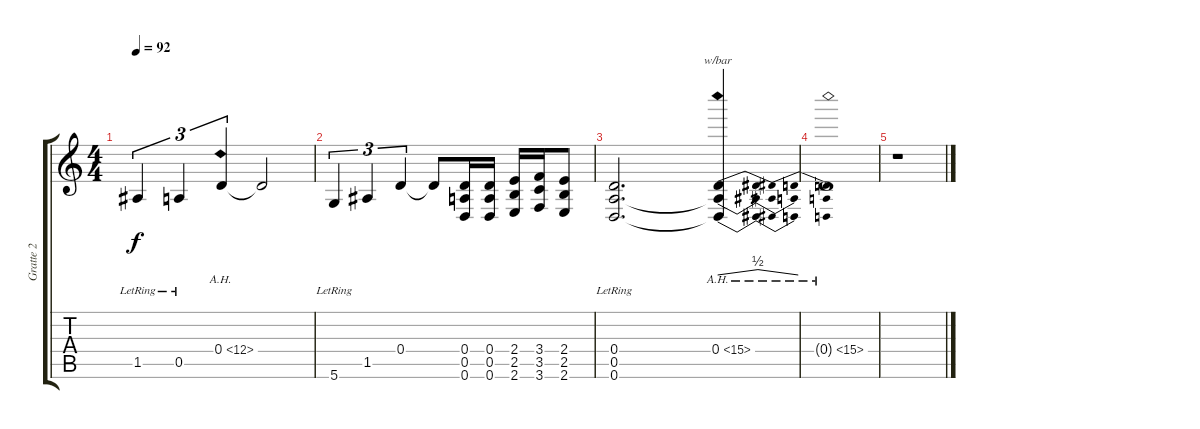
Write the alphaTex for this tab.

\track ("Gratte 2" "Gratte 2") {instrument distortionguitar}
\staff {score tabs}
\tuning (E4 B3 G3 D3 A2 D2) {hide}
\ts (4 4)
\tempo 92
\clef g2
\ks c
1.5{lr}.4{tu (3 2) dy f} 0.5{lr}.4{tu (3 2)} 0.4{ah 12}.4{tu (3 2)} 0.4{t}.2 |
5.6{lr}.4{tu (3 2)} 1.5.4{tu (3 2)} 0.4.4{tu (3 2)} 0.4{t}.8 (0.4 0.5 0.6).16 (0.4 0.5 0.6).16 (2.4 2.5 2.6).16 (3.4 3.5 3.6).16 (2.4 2.5 2.6).8 |
(0.4{lr} 0.5{lr} 0.6{lr}).2{d} (0.4{ah 15} 0.5{t} 0.6{t}).4{tbe (dip default 0 0 30 2 60 0)} |
0.4{ah 15 t}.1 |
r.1
